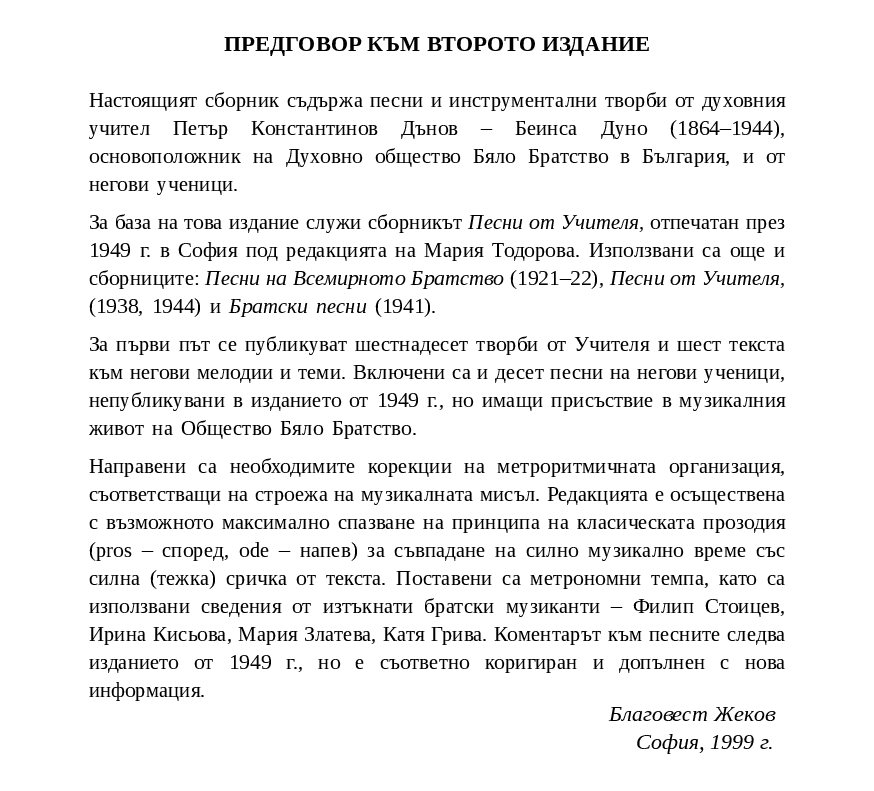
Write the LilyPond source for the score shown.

\version "2.24.2"

% include paper part and global functions
\include "include/globals.ily"

\bookpart {
  \paper {
    print-all-headers = ##f
    print-page-number = ##t
    print-first-page-number = ##f

    % put page numbers on the bottom
    oddHeaderMarkup = \markup ""
    evenHeaderMarkup = \markup ""
    oddFooterMarkup = \markup
    \fill-line {
      ""
      \if \should-print-page-number \fromproperty #'page:page-number-string
    }
    evenFooterMarkup = \markup
    \fill-line {
      \if \should-print-page-number \fromproperty #'page:page-number-string
      ""
    }

    left-margin = 1.5\cm
    right-margin = 1.5\cm
    top-margin = 1.6\cm
    bottom-margin = 1.2\cm
    ragged-bottom = ##t % do not spread the staves to fill the whole vertical space


  }

  \tocItem \markup "Предговор към второто издание"
  \markup \fontsize  #+3.0 { \fill-line \bold {"ПРЕДГОВОР КЪМ ВТОРОТО ИЗДАНИЕ"} }

  \markup \fontsize #+2.5 {
    \vspace #1.5 \override #'(baseline-skip . 2.7)
    \justify {

      Настоящият сборник съдържа песни и инструментални
      творби от духовния учител Петър Константинов Дънов – Беинса
      Дуно (1864–1944), основоположник на Духовно общество Бяло
      Братство в България, и от негови ученици.
    }
  }
  \markup \fontsize #+2.5 {
    \vspace #0.9  \override #'(baseline-skip . 2.7)
    \justify {

      За база на това издание служи сборникът \italic"Песни" \italic"от" \italic"Учителя,"
      отпечатан през 1949 г. в София под редакцията на Мария
      Тодорова. Използвани са още и сборниците: \italic"Песни" \italic"на" \italic"Всемирното"
      \italic"Братство" (1921–22),  \italic"Песни" \italic"от" \italic"Учителя," (1938, 1944) и \italic"Братски"
      \italic"песни" (1941).
    }
  }

  \markup \fontsize #+2.5 {
    \vspace #0.9  \override #'(baseline-skip . 2.7)
    \justify {

      За първи път се публикуват шестнадесет творби от Учителя
      и шест текста към негови мелодии и теми. Включени са и десет
      песни на негови ученици, непубликувани в изданието от 1949
      г., но имащи присъствие в музикалния живот на Общество Бяло
      Братство.
    }
  }
  \markup \fontsize #+2.5 {
    \vspace #0.9  \override #'(baseline-skip . 2.7)
    \justify {

      Направени са необходимите корекции на метроритмичната
      организация, съответстващи на строежа на музикалната мисъл.
      Редакцията е осъществена с възможното максимално спазване на
      принципа на класическата прозодия (рrоs – според, оdе – напев)
      за съвпадане на силно музикално време със силна (тежка) сричка
      от текста. Поставени са метрономни темпа, като са използвани
      сведения от изтъкнати братски музиканти – Филип Стоицев,
      Ирина Кисьова, Мария Златева, Катя Грива. Коментарът към
      песните следва изданието от 1949 г., но е съответно коригиран и
      допълнен с нова информация.
    }
  }



  \markup \fontsize #+3 \raise #0 \override #'(baseline-skip . 2.7) {
    \column {

      \fill-line { "" ""  \italic {"Благовест Жеков  "} }
      \fill-line { "" ""  \italic {"София, 1999 г.  "} }
    }
  }


} % bookpart



% Più mosso
% „Weiße Bruderschaft“

